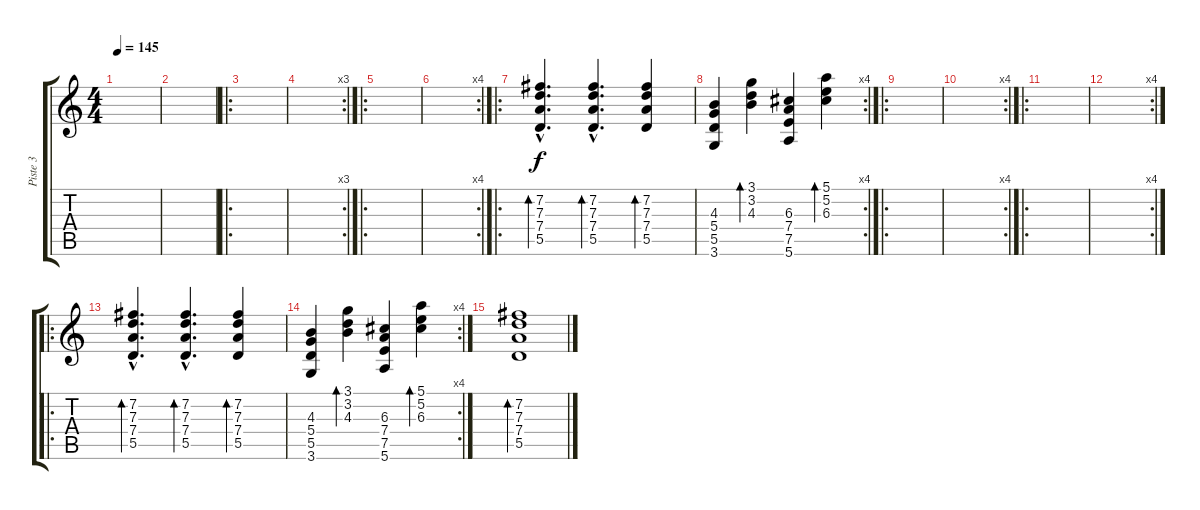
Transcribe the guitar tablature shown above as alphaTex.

\track ("Piste 3" "Piste 3") {instrument acousticguitarsteel}
\staff {score tabs}
\tuning (E4 B3 G3 D3 A2 E2) {hide}
\ts (4 4)
\tempo 145
\clef g2
\ks c
|
|
\ro
|
\rc 3
|
\ro
|
\rc 4
|
\ro
(7.2{hac} 7.3{hac} 7.4{hac} 5.5{hac}).4{d bd 60} (7.2{hac} 7.3{hac} 7.4{hac} 5.5{hac}).4{d bd 120} (7.2 7.3 7.4 5.5).4{bd 120} |
\rc 4
(4.3 5.4 5.5 3.6).4 (3.1 3.2 4.3).4{bd 30} (6.3 7.4 7.5 5.6).4 (5.1 5.2 6.3).4{bd 30} |
\ro
|
\rc 4
|
\ro
|
\rc 4
|
\ro
(7.2{hac} 7.3{hac} 7.4{hac} 5.5{hac}).4{d bd 60} (7.2{hac} 7.3{hac} 7.4{hac} 5.5{hac}).4{d bd 120} (7.2 7.3 7.4 5.5).4{bd 120} |
\rc 4
(4.3 5.4 5.5 3.6).4 (3.1 3.2 4.3).4{bd 30} (6.3 7.4 7.5 5.6).4 (5.1 5.2 6.3).4{bd 30} |
(7.2 7.3 7.4 5.5).1{bd 480}
